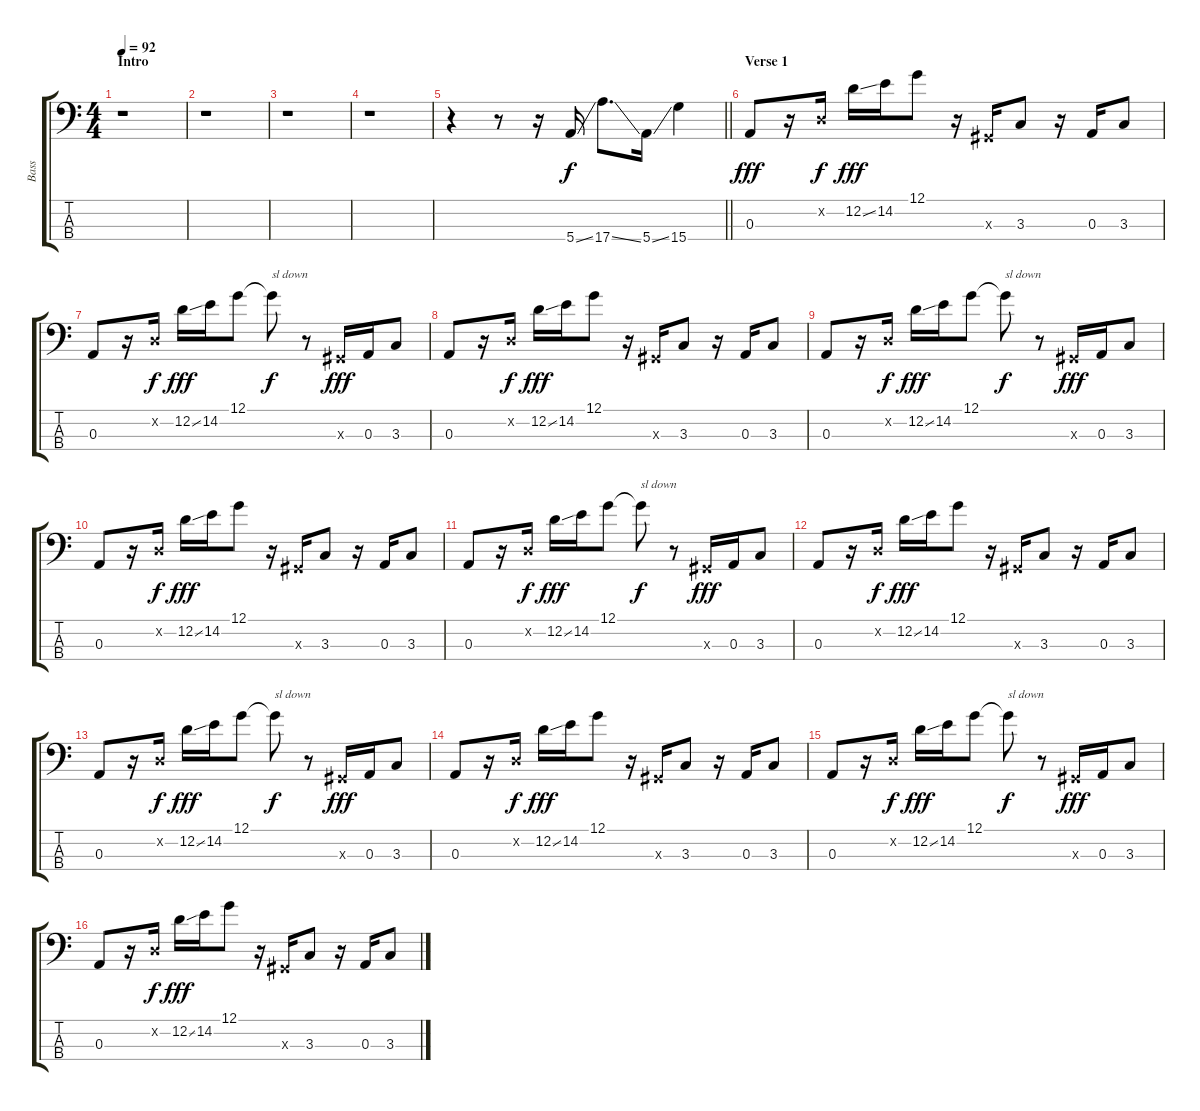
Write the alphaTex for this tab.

\track ("Bass" "Bass") {instrument electricbassfinger}
\staff {score tabs}
\tuning (G2 D2 A1 E1) {hide}
\ts (4 4)
\section ("" "Intro")
\tempo 92
\clef f4
\ks c
r.1{dy f instrument electricbassfinger} |
r.1 |
r.1 |
r.1 |
\barLineRight lightlight
r.4 r.8 r.16 5.4{ss}.16 17.4{ss}.8{d} 5.4{ss}.16 15.4.4 |
\section ("" "Verse 1")
0.3.8{dy fff} r.16 0.2{x}.16{dy f} 12.2{ss}.16{dy fff} 14.2.16 12.1.8 r.16 -1.3{x}.16 3.3.8 r.16 0.3.16 3.3.8 |
0.3.8 r.16 0.2{x}.16{dy f} 12.2{ss}.16{dy fff} 14.2.16 12.1.8 12.1{t}.8{txt "sl down" dy f} r.8 -1.3{x}.16{dy fff} 0.3.16 3.3.8 |
0.3.8 r.16 0.2{x}.16{dy f} 12.2{ss}.16{dy fff} 14.2.16 12.1.8 r.16 -1.3{x}.16 3.3.8 r.16 0.3.16 3.3.8 |
0.3.8 r.16 0.2{x}.16{dy f} 12.2{ss}.16{dy fff} 14.2.16 12.1.8 12.1{t}.8{txt "sl down" dy f} r.8 -1.3{x}.16{dy fff} 0.3.16 3.3.8 |
0.3.8 r.16 0.2{x}.16{dy f} 12.2{ss}.16{dy fff} 14.2.16 12.1.8 r.16 -1.3{x}.16 3.3.8 r.16 0.3.16 3.3.8 |
0.3.8 r.16 0.2{x}.16{dy f} 12.2{ss}.16{dy fff} 14.2.16 12.1.8 12.1{t}.8{txt "sl down" dy f} r.8 -1.3{x}.16{dy fff} 0.3.16 3.3.8 |
0.3.8 r.16 0.2{x}.16{dy f} 12.2{ss}.16{dy fff} 14.2.16 12.1.8 r.16 -1.3{x}.16 3.3.8 r.16 0.3.16 3.3.8 |
0.3.8 r.16 0.2{x}.16{dy f} 12.2{ss}.16{dy fff} 14.2.16 12.1.8 12.1{t}.8{txt "sl down" dy f} r.8 -1.3{x}.16{dy fff} 0.3.16 3.3.8 |
0.3.8 r.16 0.2{x}.16{dy f} 12.2{ss}.16{dy fff} 14.2.16 12.1.8 r.16 -1.3{x}.16 3.3.8 r.16 0.3.16 3.3.8 |
0.3.8 r.16 0.2{x}.16{dy f} 12.2{ss}.16{dy fff} 14.2.16 12.1.8 12.1{t}.8{txt "sl down" dy f} r.8 -1.3{x}.16{dy fff} 0.3.16 3.3.8 |
0.3.8 r.16 0.2{x}.16{dy f} 12.2{ss}.16{dy fff} 14.2.16 12.1.8 r.16 -1.3{x}.16 3.3.8 r.16 0.3.16 3.3.8
